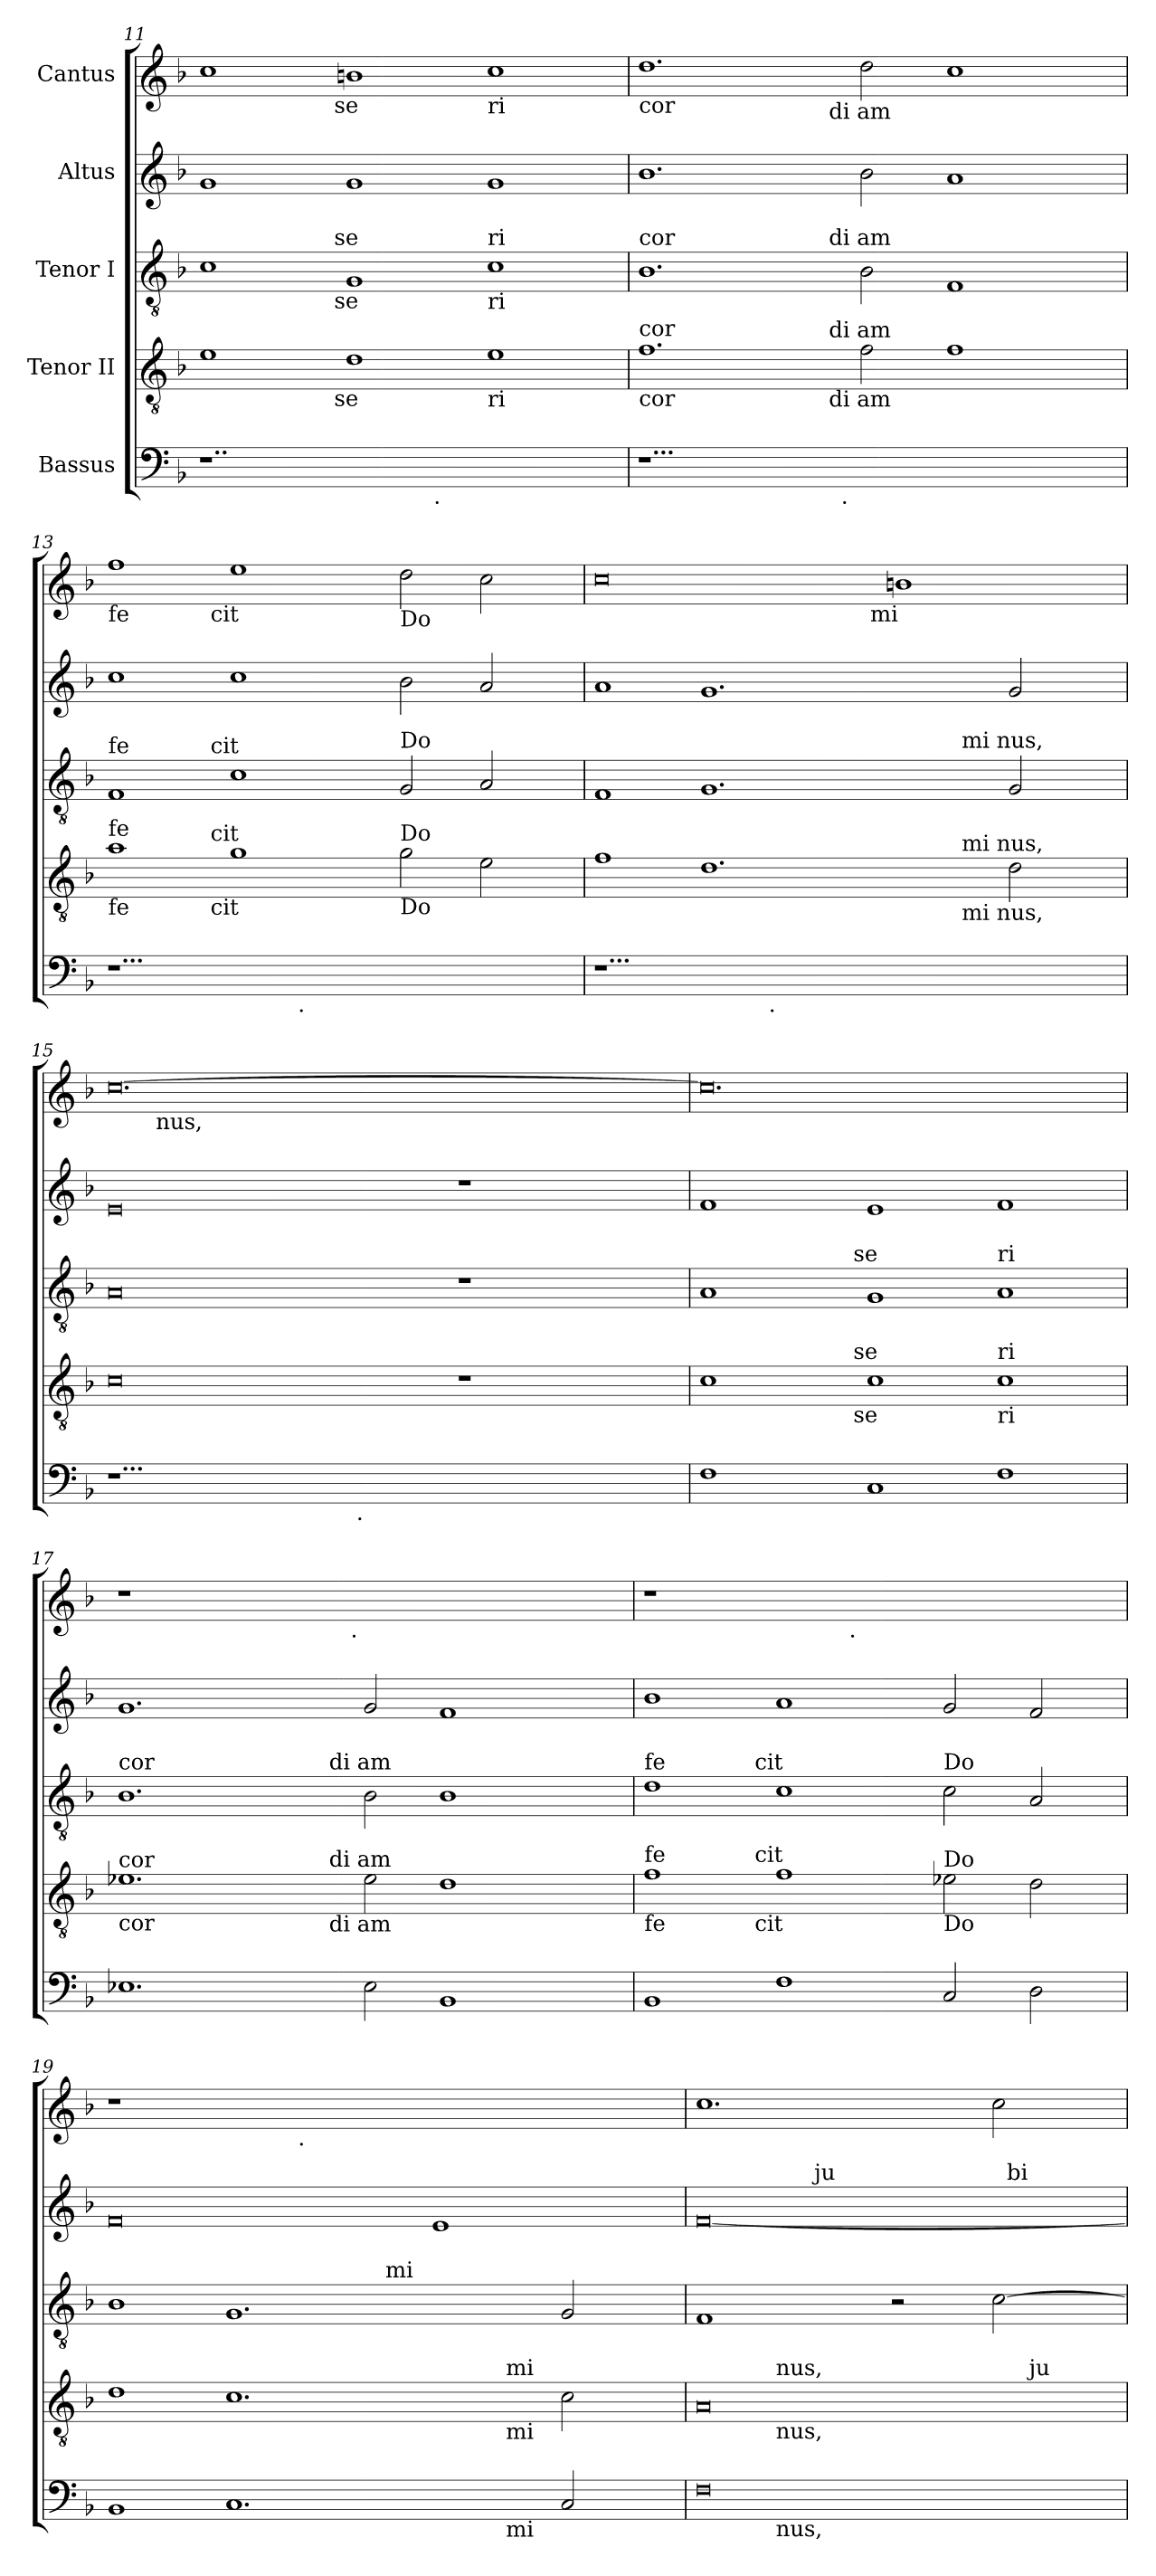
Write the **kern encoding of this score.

**kern	**kern	**kern	**kern	**kern
*part5	*part4	*part3	*part2	*part1
*staff5	*staff4	*staff3	*staff2	*staff1
*I"Bassus	*I"Tenor II	*I"Tenor I	*I"Altus	*I"Cantus
*clefF4	*clefGv2	*clefGv2	*clefG2	*clefG2
*ITrd7c12	*	*	*	*
*k[b-]	*k[b-]	*k[b-]	*k[b-]	*k[b-]
*F:	*F:	*F:	*F:	*F:
=11	=11	=11	=11	=11
!	!	!	!	!LO:TX:b:t=mi
!	!	!LO:TX:a:t=mi	!	!
!	!	!LO:TX:b:t=mi	!	!
!	!LO:TX:b:t=mi	!	!	!
*	*^	*^	*	*^
1..r	1e	2ryy	1c	2ryy	1g	1cc	2ryy
.	.	4...ryy	.	4...ryy	.	.	4...ryy
!	!	!	!	!	!	!	!LO:TX:b:t=se
!	!	!	!	!LO:TX:a:t=se	!	!	!
!	!	!	!	!LO:TX:b:t=se	!	!	!
!	!	!LO:TX:b:t=se	!	!	!	!	!
.	.	1ryy	.	1ryy	.	.	1ryy
.	1d	.	1G	.	1g	1bn	.
!LO:TX:b:t=.	!	!	!	!	!	!	!
1ryy	.	.	.	.	.	.	.
.	.	1ryy	.	1ryy	.	.	1ryy
!	!	!	!	!	!	!LO:TX:b:t=ri	!
!	!	!	!LO:TX:a:t=ri	!	!	!	!
!	!	!	!LO:TX:b:t=ri	!	!	!	!
!	!LO:TX:b:t=ri	!	!	!	!	!	!
.	1e	.	1c	.	1g	1cc	.
4ryy	.	.	.	.	.	.	.
.	.	32ryy	.	32ryy	.	.	32ryy
!!LO:LB:g=z	!!
=12	=12	=12	=12	=12	=12	=12	=12
!	!	!	!	!	!	!LO:TX:b:t=cor	!
!	!	!	!LO:TX:a:t=cor	!	!	!	!
!	!LO:TX:a:t=cor	!	!	!	!	!	!
!	!LO:TX:b:t=cor	!	!	!	!	!	!
*^	*	*	*	*	*	*	*
1...r	1ryy	1.f	1ryy	1.B-	1ryy	1.b-	1.dd	1ryy
.	4..ryy	.	4ryy	.	4ryy	.	.	4ryy
.	.	.	8ryy	.	8ryy	.	.	8ryy
.	.	.	32ryy	.	32ryy	.	.	32ryy
!	!	!	!	!	!	!	!	!LO:TX:b:t=di am
!	!	!	!	!	!LO:TX:a:t=di am	!	!	!
!	!	!	!LO:TX:a:t=di am	!	!	!	!	!
!	!	!	!LO:TX:b:t=di am	!	!	!	!	!
.	.	.	1ryy	.	1ryy	.	.	1ryy
!	!LO:TX:b:t=.	!	!	!	!	!	!	!
.	1ryy	.	.	.	.	.	.	.
.	.	2f\	.	2B-\	.	2b-\	2dd\	.
1ryy	.	.	.	.	.	.	.	.
.	.	1f	.	1F	.	1a	1cc	.
.	.	.	2ryy	.	2ryy	.	.	2ryy
.	2ryy	.	.	.	.	.	.	.
8ryy	.	.	.	.	.	.	.	.
.	.	.	16.ryy	.	16.ryy	.	.	16.ryy
.	16ryy	.	.	.	.	.	.	.
=13	=13	=13	=13	=13	=13	=13	=13	=13
!	!	!	!	!	!	!	!LO:TX:b:t=fe	!
!	!	!	!	!LO:TX:a:t=fe	!	!	!	!
!	!	!LO:TX:a:t=fe	!	!	!	!	!	!
!	!	!LO:TX:b:t=fe	!	!	!	!	!	!
1...r	1ryy	1a	2...ryy	1F	2...ryy	1cc	1ff	2...ryy
!	!	!	!	!	!	!	!	!LO:TX:b:t=cit
!	!	!	!	!	!LO:TX:a:t=cit	!	!	!
!	!	!	!LO:TX:a:t=cit	!	!	!	!	!
!	!	!	!LO:TX:b:t=cit	!	!	!	!	!
.	.	.	1ryy	.	1ryy	.	.	1ryy
.	4...ryy	1g	.	1c	.	1cc	1ee	.
!	!LO:TX:b:t=.	!	!	!	!	!	!	!
.	1ryy	.	.	.	.	.	.	.
1ryy	.	.	.	.	.	.	.	.
.	.	.	1ryy	.	1ryy	.	.	1ryy
!	!	!	!	!	!	!	!LO:TX:b:t=Do	!
!	!	!	!	!LO:TX:a:t=Do	!	!	!	!
!	!	!LO:TX:a:t=Do	!	!	!	!	!	!
!	!	!LO:TX:b:t=Do	!	!	!	!	!	!
.	.	2g\	.	2G/	.	2b-\	2dd\	.
.	2ryy	.	.	.	.	.	.	.
.	.	2e\	.	2A/	.	2a/	2cc\	.
8ryy	.	.	.	.	.	.	.	.
.	.	.	16ryy	.	16ryy	.	.	16ryy
.	32ryy	.	.	.	.	.	.	.
=14	=14	=14	=14	=14	=14	=14	=14	=14
1...r	1ryy	1f	1ryy	1F	1ryy	1a	0cc	1ryy
.	4...ryy	1.d	1ryy	1.G	1ryy	1.g	.	2ryy
!	!LO:TX:b:t=.	!	!	!	!	!	!	!
.	1ryy	.	.	.	.	.	.	.
.	.	.	.	.	.	.	.	4ryy
.	.	.	.	.	.	.	.	8ryy
1ryy	.	.	.	.	.	.	.	32ryy
!	!	!	!	!	!	!	!	!LO:TX:b:t=mi
.	.	.	.	.	.	.	.	1ryy
.	.	.	4ryy	.	4ryy	.	1bn	.
.	.	.	16ryy	.	16ryy	.	.	.
!	!	!	!	!	!LO:TX:a:t=mi nus,	!	!	!
!	!	!	!LO:TX:a:t=mi nus,	!	!	!	!	!
!	!	!	!LO:TX:b:t=mi nus,	!	!	!	!	!
.	.	.	2ryy	.	2ryy	.	.	.
.	2ryy	.	.	.	.	.	.	.
.	.	2d\	.	2G/	.	2g/	.	.
.	.	.	8.ryy	.	8.ryy	.	.	.
8ryy	.	.	.	.	.	.	.	.
.	.	.	.	.	.	.	.	16.ryy
.	32ryy	.	.	.	.	.	.	.
*	*	*v	*v	*	*	*	*	*
*	*	*	*v	*v	*	*	*
=15	=15	=15	=15	=15	=15	=15
1...r	1ryy	0c	0A	0e	[>0.cc	8..ryy
!	!	!	!	!	!	!LO:TX:b:t=nus,
.	.	.	.	.	.	1ryy
.	4...ryy	.	.	.	.	.
.	.	.	.	.	.	1ryy
!	!LO:TX:b:t=.	!	!	!	!	!
.	1ryy	.	.	.	.	.
1ryy	.	.	.	.	.	.
.	.	1r	1r	1r	.	.
.	.	.	.	.	.	2ryy
.	2ryy	.	.	.	.	.
.	.	.	.	.	.	4ryy
8ryy	.	.	.	.	.	.
.	32ryy	.	.	.	.	32ryy
=16	=16	=16	=16	=16	=16	=16
!	!	!	!LO:TX:a:t=mi	!	!	!
!	!	!LO:TX:a:t=mi	!	!	!	!
!	!	!LO:TX:b:t=mi	!	!	!	!
*v	*v	*^	*^	*	*v	*v
1FF	1c	2ryy	1A	2ryy	1f	0.cc]
.	.	4...ryy	.	4...ryy	.	.
!	!	!	!	!LO:TX:a:t=se	!	!
!	!	!LO:TX:a:t=se	!	!	!	!
!	!	!LO:TX:b:t=se	!	!	!	!
.	.	1ryy	.	1ryy	.	.
1CC	1c	.	1G	.	1e	.
.	.	1ryy	.	1ryy	.	.
!	!	!	!LO:TX:a:t=ri	!	!	!
!	!LO:TX:a:t=ri	!	!	!	!	!
!	!LO:TX:b:t=ri	!	!	!	!	!
1FF	1c	.	1A	.	1f	.
.	.	32ryy	.	32ryy	.	.
=17	=17	=17	=17	=17	=17	=17
!	!	!	!LO:TX:a:t=cor	!	!	!
!	!LO:TX:a:t=cor	!	!	!	!	!
!	!LO:TX:b:t=cor	!	!	!	!	!
1.EE-X	1.e-X	1ryy	1.B-	1ryy	1.g	1r
.	.	4ryy	.	4ryy	.	4...ryy
.	.	8ryy	.	8ryy	.	.
.	.	32ryy	.	32ryy	.	.
!	!	!	!	!LO:TX:a:t=di am	!	!
!	!	!LO:TX:a:t=di am	!	!	!	!
!	!	!LO:TX:b:t=di am	!	!	!	!
.	.	1ryy	.	1ryy	.	.
!	!	!	!	!	!	!LO:TX:b:t=.
.	.	.	.	.	.	1ryy
2EE-\	2e-\	.	2B-\	.	2g/	.
1BBB-	1d	.	1B-	.	1f	.
.	.	2ryy	.	2ryy	.	.
.	.	.	.	.	.	2ryy
.	.	16.ryy	.	16.ryy	.	.
.	.	.	.	.	.	32ryy
=18	=18	=18	=18	=18	=18	=18
!	!	!	!LO:TX:a:t=fe	!	!	!
!	!LO:TX:a:t=fe	!	!	!	!	!
!	!LO:TX:b:t=fe	!	!	!	!	!
1BBB-	1f	2...ryy	1d	2...ryy	1b-	1r
!	!	!	!	!LO:TX:a:t=cit	!	!
!	!	!LO:TX:a:t=cit	!	!	!	!
!	!	!LO:TX:b:t=cit	!	!	!	!
.	.	1ryy	.	1ryy	.	.
1FF	1f	.	1c	.	1a	4...ryy
!	!	!	!	!	!	!LO:TX:b:t=.
.	.	.	.	.	.	1ryy
.	.	1ryy	.	1ryy	.	.
!	!	!	!LO:TX:a:t=Do	!	!	!
!	!LO:TX:a:t=Do	!	!	!	!	!
!	!LO:TX:b:t=Do	!	!	!	!	!
2CC/	2e-X\	.	2c\	.	2g/	.
.	.	.	.	.	.	2ryy
2DD\	2d\	.	2A/	.	2f/	.
.	.	16ryy	.	16ryy	.	.
.	.	.	.	.	.	32ryy
!!LO:PB:g=z
=19	=19	=19	=19	=19	=19	=19
*^	*	*	*	*	*	*
1BBB-	1ryy	1d	1ryy	1B-	1ryy	0f	1r
1.CC	1ryy	1.c	1ryy	1.G	2ryy	.	4..ryy
!	!	!	!	!	!	!	!LO:TX:b:t=.
.	.	.	.	.	.	.	1ryy
.	.	.	.	.	4ryy	.	.
.	.	.	.	.	32ryy	.	.
!	!	!	!	!	!LO:TX:a:t=mi	!	!
.	.	.	.	.	1ryy	.	.
.	4ryy	.	4ryy	.	.	1e	.
.	16ryy	.	16ryy	.	.	.	.
!	!	!	!LO:TX:a:t=mi	!	!	!	!
!	!	!	!LO:TX:b:t=mi	!	!	!	!
!	!LO:TX:b:t=mi	!	!	!	!	!	!
.	2ryy	.	2ryy	.	.	.	.
.	.	.	.	.	.	.	2ryy
2CC/	.	2c\	.	2G/	.	.	.
.	.	.	.	.	8..ryy	.	.
.	8.ryy	.	8.ryy	.	.	.	.
.	.	.	.	.	.	.	16ryy
=20	=20	=20	=20	=20	=20	=20	=20
!	!	!	!	!LO:TX:a:t=nus,	!	!	!
*	*	*	*^	*	*	*^	*
*	*	*	*	*	*v	*v	*	*^	*
0FF	4ryy	0A	4ryy	1ryy	1F	[<0f	2ryy	1ryy	1.cc
.	16.ryy	.	16.ryy	.	.	.	.	.	.
!	!	!	!LO:TX:a:t=nus,	!	!	!	!	!	!
!	!	!	!LO:TX:b:t=nus,	!	!	!	!	!	!
!	!LO:TX:b:t=nus,	!	!	!	!	!	!	!	!
.	1ryy	.	1ryy	.	.	.	.	.	.
!	!	!	!	!	!	!	!LO:TX:a:t=ju	!	!
.	.	.	.	.	.	.	1.ryy	.	.
.	.	.	.	2ryy	2r	.	.	2ryy	.
.	2ryy	.	2ryy	.	.	.	.	.	.
.	.	.	.	16.ryy	[>2c\	.	.	32ryy	2cc\
!	!	!	!	!	!	!	!	!LO:TX:a:t=bi	!
.	.	.	.	.	.	.	.	4...ryy	.
!	!	!	!	!LO:TX:a:t=ju	!	!	!	!	!
.	.	.	.	4ryy	.	.	.	.	.
.	8ryy	.	8ryy	8ryy	.	.	.	.	.
.	32ryy	.	32ryy	32ryy	.	.	.	.	.
*v	*v	*	*	*	*	*v	*v	*v	*
*	*v	*v	*v	*	*	*
=	=	=	=	=
*-	*-	*-	*-	*-
